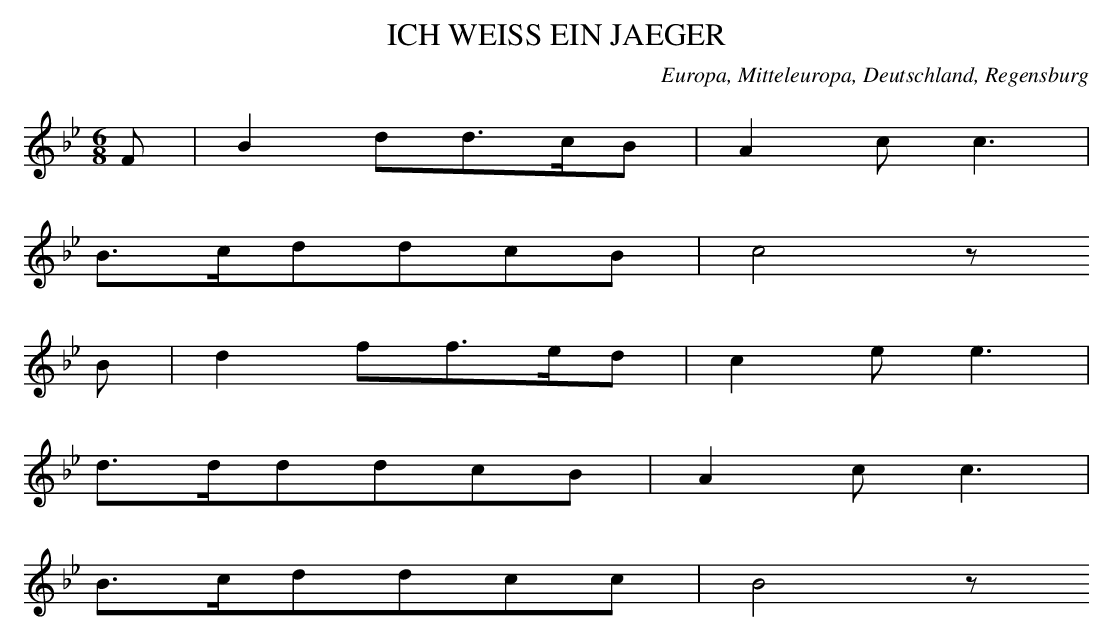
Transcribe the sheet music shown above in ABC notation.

X:1
T: ICH WEISS EIN JAEGER
O: Europa, Mitteleuropa, Deutschland, Regensburg
M: 6/8
L: 1/16
K: Bb
F2 | B4d2d3cB2 | A4c2c6 |
B3cd2d2c2B2 | c8z2
B2 | d4f2f3ed2 | c4e2e6 |
d3dd2d2c2B2 | A4c2c6 |
B3cd2d2c2c2 | B8z2
